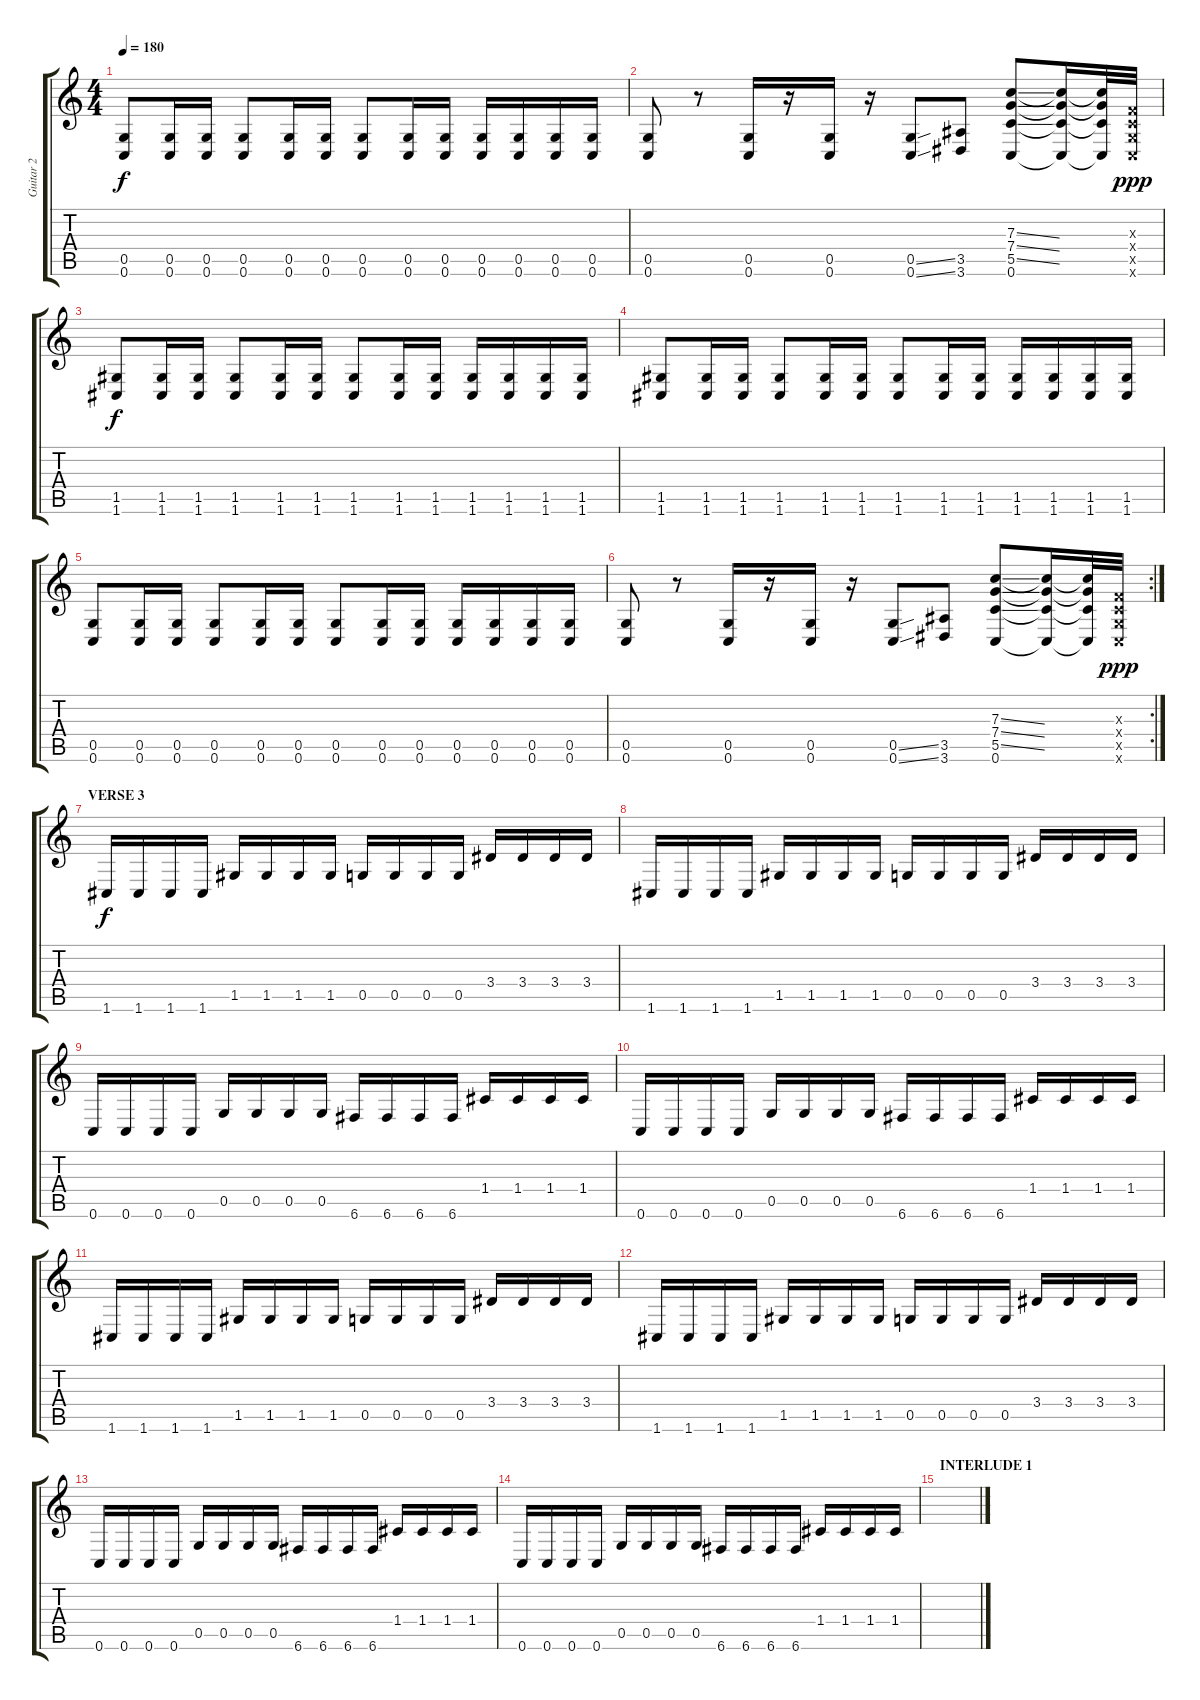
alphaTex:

\track ("Guitar 2" "Guitar 2") {instrument distortionguitar}
\staff {score tabs}
\tuning (D4 A3 F3 C3 G2 C2) {hide}
\ts (4 4)
\tempo 180
\clef g2
\ks c
(0.5 0.6).8{dy f} (0.5 0.6).16 (0.5 0.6).16 (0.5 0.6).8 (0.5 0.6).16 (0.5 0.6).16 (0.5 0.6).8 (0.5 0.6).16 (0.5 0.6).16 (0.5 0.6).16 (0.5 0.6).16 (0.5 0.6).16 (0.5 0.6).16 |
(0.5 0.6).8 r.8 (0.5 0.6).16 r.16 (0.5 0.6).16 r.16 (0.5{ss} 0.6{ss}).8 (3.5 3.6).8 (7.3{ss} 7.4{ss} 5.5{ss} 0.6).8 (7.3{t} 7.4{t} 5.5{t} 0.6{t}).16 (7.3{t} 7.4{t} 5.5{t} 0.6{t}).32 (0.3{x} 0.4{x} 0.5{x} 0.6{x}).32{dy ppp} |
(1.5 1.6).8{dy f} (1.5 1.6).16 (1.5 1.6).16 (1.5 1.6).8 (1.5 1.6).16 (1.5 1.6).16 (1.5 1.6).8 (1.5 1.6).16 (1.5 1.6).16 (1.5 1.6).16 (1.5 1.6).16 (1.5 1.6).16 (1.5 1.6).16 |
(1.5 1.6).8 (1.5 1.6).16 (1.5 1.6).16 (1.5 1.6).8 (1.5 1.6).16 (1.5 1.6).16 (1.5 1.6).8 (1.5 1.6).16 (1.5 1.6).16 (1.5 1.6).16 (1.5 1.6).16 (1.5 1.6).16 (1.5 1.6).16 |
(0.5 0.6).8 (0.5 0.6).16 (0.5 0.6).16 (0.5 0.6).8 (0.5 0.6).16 (0.5 0.6).16 (0.5 0.6).8 (0.5 0.6).16 (0.5 0.6).16 (0.5 0.6).16 (0.5 0.6).16 (0.5 0.6).16 (0.5 0.6).16 |
\rc 2
(0.5 0.6).8 r.8 (0.5 0.6).16 r.16 (0.5 0.6).16 r.16 (0.5{ss} 0.6{ss}).8 (3.5 3.6).8 (7.3{ss} 7.4{ss} 5.5{ss} 0.6).8 (7.3{t} 7.4{t} 5.5{t} 0.6{t}).16 (7.3{t} 7.4{t} 5.5{t} 0.6{t}).32 (0.3{x} 0.4{x} 0.5{x} 0.6{x}).32{dy ppp} |
\section ("" "VERSE 3")
1.6.16{dy f} 1.6.16 1.6.16 1.6.16 1.5.16 1.5.16 1.5.16 1.5.16 0.5.16 0.5.16 0.5.16 0.5.16 3.4.16 3.4.16 3.4.16 3.4.16 |
1.6.16 1.6.16 1.6.16 1.6.16 1.5.16 1.5.16 1.5.16 1.5.16 0.5.16 0.5.16 0.5.16 0.5.16 3.4.16 3.4.16 3.4.16 3.4.16 |
0.6.16 0.6.16 0.6.16 0.6.16 0.5.16 0.5.16 0.5.16 0.5.16 6.6.16 6.6.16 6.6.16 6.6.16 1.4.16 1.4.16 1.4.16 1.4.16 |
0.6.16 0.6.16 0.6.16 0.6.16 0.5.16 0.5.16 0.5.16 0.5.16 6.6.16 6.6.16 6.6.16 6.6.16 1.4.16 1.4.16 1.4.16 1.4.16 |
1.6.16 1.6.16 1.6.16 1.6.16 1.5.16 1.5.16 1.5.16 1.5.16 0.5.16 0.5.16 0.5.16 0.5.16 3.4.16 3.4.16 3.4.16 3.4.16 |
1.6.16 1.6.16 1.6.16 1.6.16 1.5.16 1.5.16 1.5.16 1.5.16 0.5.16 0.5.16 0.5.16 0.5.16 3.4.16 3.4.16 3.4.16 3.4.16 |
0.6.16 0.6.16 0.6.16 0.6.16 0.5.16 0.5.16 0.5.16 0.5.16 6.6.16 6.6.16 6.6.16 6.6.16 1.4.16 1.4.16 1.4.16 1.4.16 |
0.6.16 0.6.16 0.6.16 0.6.16 0.5.16 0.5.16 0.5.16 0.5.16 6.6.16 6.6.16 6.6.16 6.6.16 1.4.16 1.4.16 1.4.16 1.4.16 |
\section ("" "INTERLUDE 1")
